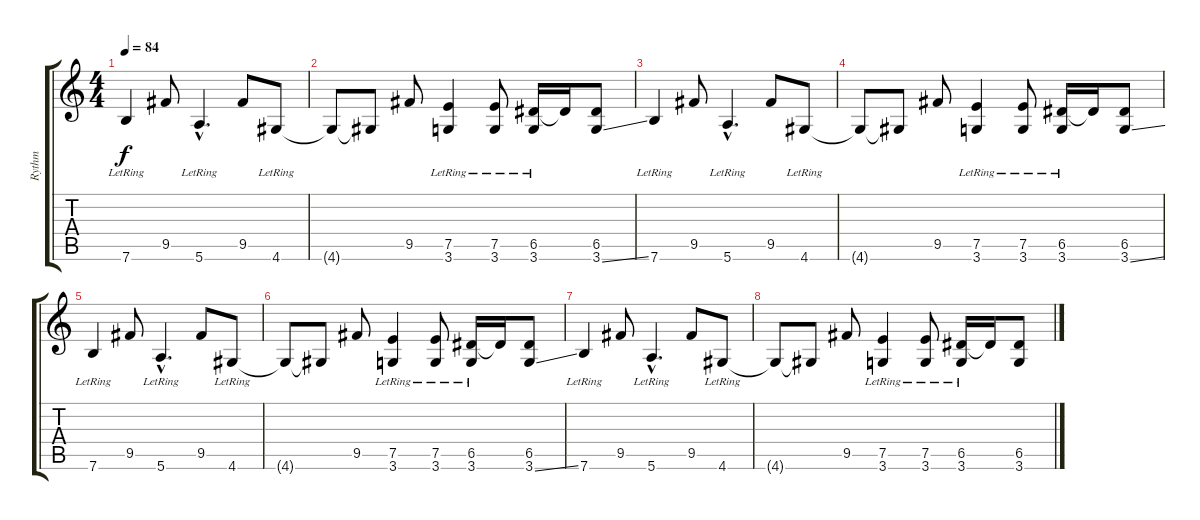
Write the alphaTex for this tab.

\track ("Rythm" "Rythm") {instrument acousticguitarsteel}
\staff {score tabs}
\tuning (E4 B3 G3 D3 A2 E2) {hide}
\ts (4 4)
\tempo 84
\clef g2
\ks c
7.6{lr}.4{dy f} 9.5.8 5.6{hac lr}.4{d} 9.5.8 4.6{lr}.8 |
4.6{t}.8 4.6{t}.8 9.5.8 (7.5 3.6{lr}).4 (7.5 3.6{lr}).8 (6.5 3.6{lr}).16 6.5{t}.16 (6.5 3.6{ss}).8 |
7.6{lr}.4 9.5.8 5.6{hac lr}.4{d} 9.5.8 4.6{lr}.8 |
4.6{t}.8 4.6{t}.8 9.5.8 (7.5 3.6{lr}).4 (7.5 3.6{lr}).8 (6.5 3.6{lr}).16 6.5{t}.16 (6.5 3.6{ss}).8 |
7.6{lr}.4 9.5.8 5.6{hac lr}.4{d} 9.5.8 4.6{lr}.8 |
4.6{t}.8 4.6{t}.8 9.5.8 (7.5 3.6{lr}).4 (7.5 3.6{lr}).8 (6.5 3.6{lr}).16 6.5{t}.16 (6.5 3.6{ss}).8 |
7.6{lr}.4 9.5.8 5.6{hac lr}.4{d} 9.5.8 4.6{lr}.8 |
4.6{t}.8 4.6{t}.8 9.5.8 (7.5 3.6{lr}).4 (7.5 3.6{lr}).8 (6.5 3.6{lr}).16 6.5{t}.16 (6.5 3.6{ss}).8
